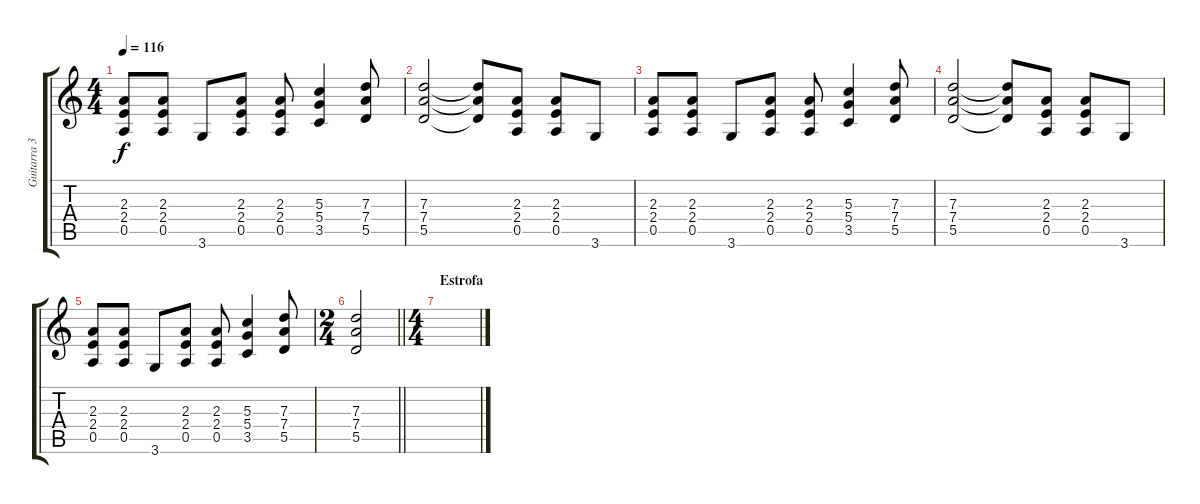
\track ("Guitarra 3" "Guitarra 3") {instrument electricguitarjazz}
\staff {score tabs}
\tuning (E4 B3 G3 D3 A2 E2) {hide}
\ts (4 4)
\tempo 116
\clef g2
\ks c
(2.3 2.4 0.5).8{dy f} (2.3 2.4 0.5).8 3.6.8 (2.3 2.4 0.5).8 (2.3 2.4 0.5).8 (5.3 5.4 3.5).4 (7.3 7.4 5.5).8 |
(7.3 7.4 5.5).2 (7.3{t} 7.4{t} 5.5{t}).8 (2.3 2.4 0.5).8 (2.3 2.4 0.5).8 3.6.8 |
(2.3 2.4 0.5).8 (2.3 2.4 0.5).8 3.6.8 (2.3 2.4 0.5).8 (2.3 2.4 0.5).8 (5.3 5.4 3.5).4 (7.3 7.4 5.5).8 |
(7.3 7.4 5.5).2 (7.3{t} 7.4{t} 5.5{t}).8 (2.3 2.4 0.5).8 (2.3 2.4 0.5).8 3.6.8 |
(2.3 2.4 0.5).8 (2.3 2.4 0.5).8 3.6.8 (2.3 2.4 0.5).8 (2.3 2.4 0.5).8 (5.3 5.4 3.5).4 (7.3 7.4 5.5).8 |
\ts (2 4)
\barLineRight lightlight
(7.3 7.4 5.5).2 |
\ts (4 4)
\section ("" "Estrofa")
